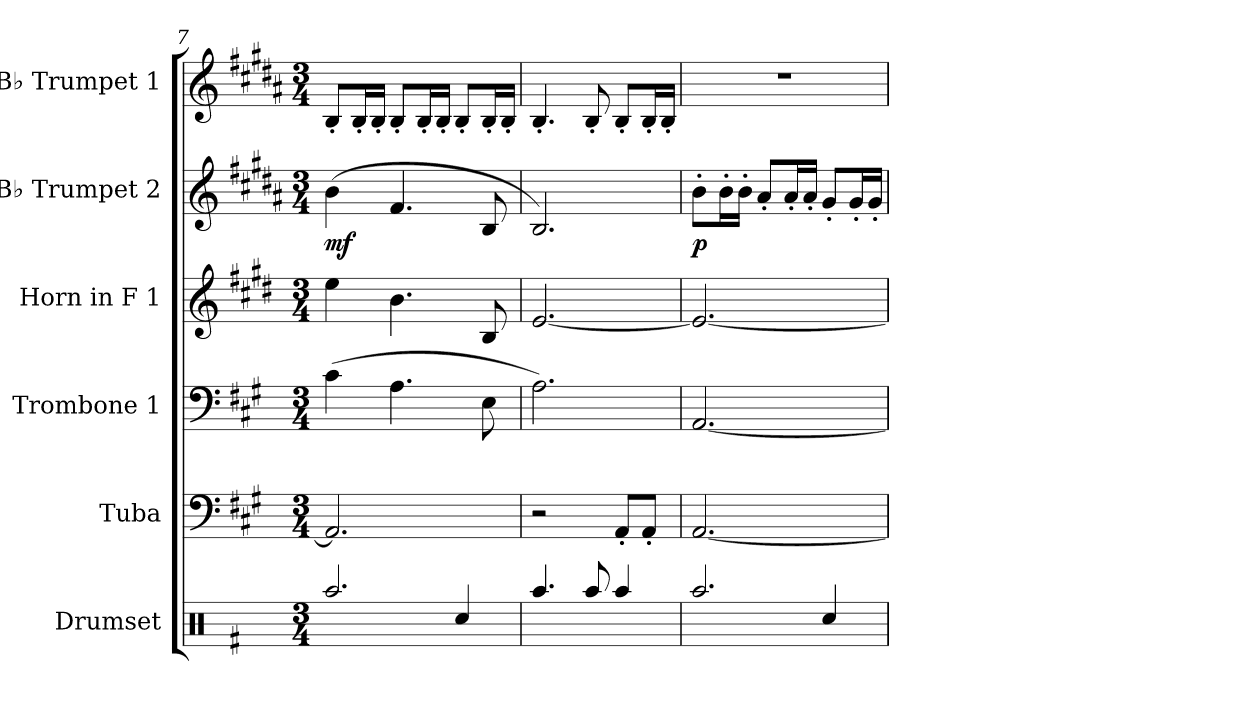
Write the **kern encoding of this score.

**kern	**kern	**kern	**kern	**kern	**dynam	**kern
*part6	*part5	*part4	*part3	*part2	*part2	*part1
*staff6	*staff5	*staff4	*staff3	*staff2	*staff2	*staff1
*I"Drumset	*I"Tuba	*I"Trombone 1	*I"Horn in F 1	*I"B♭ Trumpet 2	*	*I"B♭ Trumpet 1
*I'D. Set	*I'Tba.	*I'Tbn. 1	*	*I'B♭ Tpt. 2	*	*I'B♭ Tpt. 1
*clefX	*clefF4	*clefF4	*clefG2	*clefG2	*	*clefG2
*	*	*	*ITrd4c7	*ITrd1c2	*	*ITrd1c2
*k[f#]	*k[f#c#g#]	*k[f#c#g#]	*k[f#c#g#]	*k[f#c#g#]	*	*k[f#c#g#]
*M3/4	*M3/4	*M3/4	*M3/4	*M3/4	*	*M3/4
=7	=7	=7	=7	=7	=7	=7
*^	*	*	*	*	*	*
!	!	!	!	!	!	!LO:DY:b	!
2.Raa/	2ryy	2.AA/]	(>4c#\	4a\	(>4a\	mf	8A'/L
.	.	.	.	.	.	.	16A'/L
.	.	.	.	.	.	.	16A'/JJ
.	.	.	4.A\	4.e\	4.e/	.	8A'/L
.	.	.	.	.	.	.	16A'/L
.	.	.	.	.	.	.	16A'/JJ
.	4Rcc/	.	.	.	.	.	8A'/L
.	.	.	8E\	8E/	8A/	.	16A'/L
.	.	.	.	.	.	.	16A'/JJ
*v	*v	*	*	*	*	*	*
=8	=8	=8	=8	=8	=8	=8
4.Raa/	2r	2.A\)	[2.A/	2.A/)	.	4.A'/
8Raa/	.	.	.	.	.	8A'/
4Raa/	8AA'/L	.	.	.	.	8A'/L
.	8AA'/J	.	.	.	.	16A'/L
.	.	.	.	.	.	16A'/JJ
=9	=9	=9	=9	=9	=9	=9
*^	*	*	*	*	*	*
!	!	!	!	!	!	!LO:DY:b	!
2.Raa/	2ryy	[2.AA/	[2.AA/	2.A/_	8a'\L	p	2.r
.	.	.	.	.	16a'\L	.	.
.	.	.	.	.	16a'\JJ	.	.
.	.	.	.	.	8g#'/L	.	.
.	.	.	.	.	16g#'/L	.	.
.	.	.	.	.	16g#'/JJ	.	.
.	4Rcc/	.	.	.	8f#'/L	.	.
.	.	.	.	.	16f#'/L	.	.
.	.	.	.	.	16f#'/JJ	.	.
*v	*v	*	*	*	*	*	*
=	=	=	=	=	=	=
*-	*-	*-	*-	*-	*-	*-
